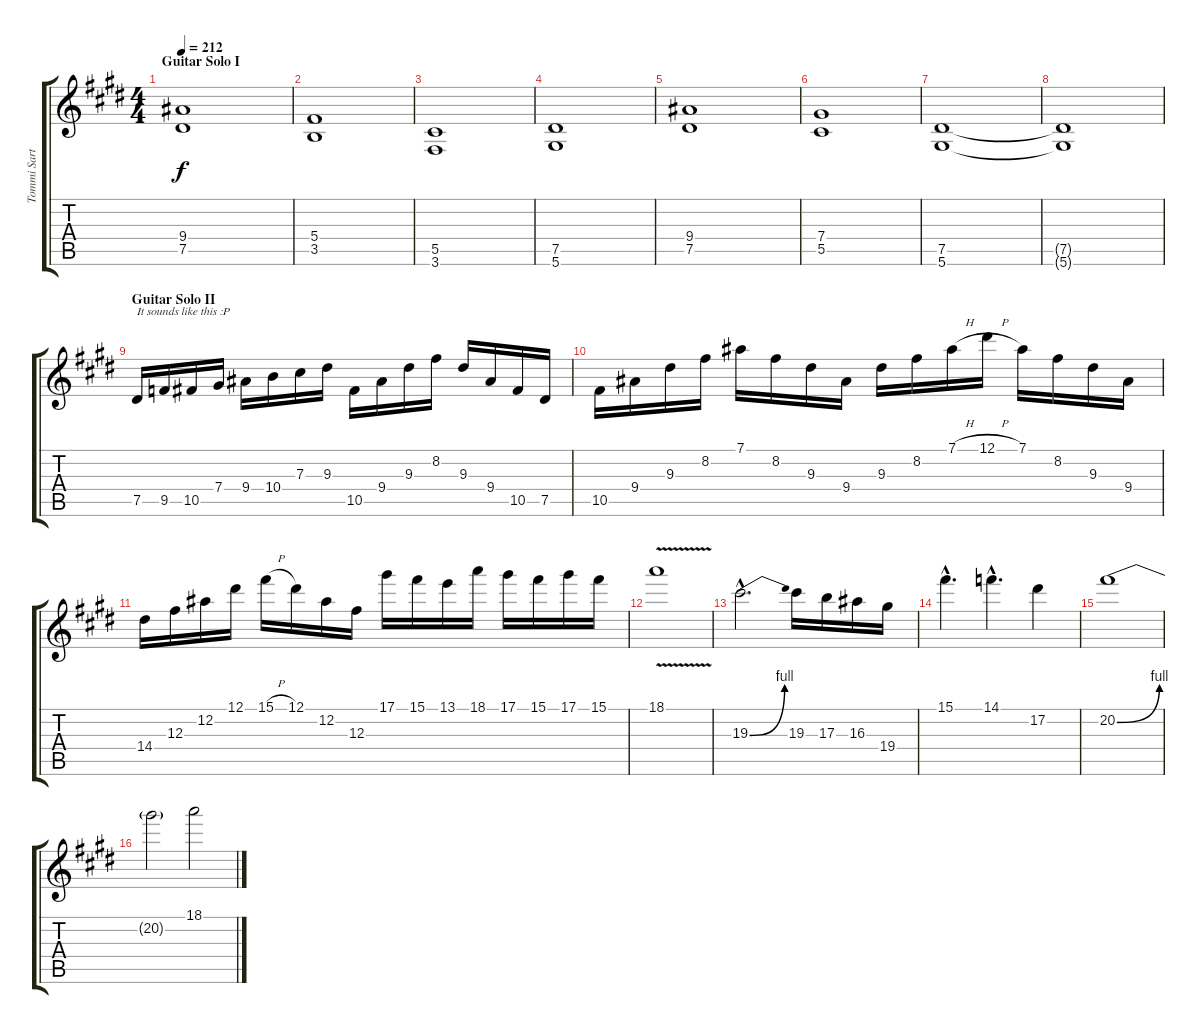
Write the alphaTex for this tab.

\track ("Tommi Sartanen - Guitar I" "Tommi Sart") {instrument distortionguitar}
\staff {score tabs}
\tuning (Eb4 Bb3 Gb3 Db3 Ab2 Eb2) {hide}
\ts (4 4)
\section ("" "Guitar Solo I")
\tempo 212
\clef g2
\ks c#minor
(9.4 7.5).1{dy f volume 14 balance 8} |
(5.4 3.5).1 |
(5.5 3.6).1 |
(7.5 5.6).1 |
(9.4 7.5).1 |
(7.4 5.5).1 |
(7.5 5.6).1 |
(7.5{t} 5.6{t}).1 |
\section ("" "Guitar Solo II")
7.5.16{txt "It sounds like this :P" volume 16 balance 8} 9.5.16 10.5.16 7.4.16 9.4.16 10.4.16 7.3.16 9.3.16 10.5.16 9.4.16 9.3.16 8.2.16 9.3.16 9.4.16 10.5.16 7.5.16 |
10.5.16 9.4.16 9.3.16 8.2.16 7.1.16 8.2.16 9.3.16 9.4.16 9.3.16 8.2.16 7.1{h}.16 12.1{h}.16 7.1.16 8.2.16 9.3.16 9.4.16 |
14.4.16 12.3.16 12.2.16 12.1.16 15.1{h}.16 12.1.16 12.2.16 12.3.16 17.1.16 15.1.16 13.1.16 18.1.16 17.1.16 15.1.16 17.1.16 15.1.16 |
18.1{v}.1 |
19.3{be (bend 0 0 60 4) hac}.2{d volume 13 balance 4} 19.3.16 17.3.16 16.3.16 19.4.16 |
15.1{hac}.4{d} 14.1{hac}.4{d} 17.2.4 |
20.2{be (bend 0 0 60 4)}.1 |
20.2{t}.2 18.1.2
